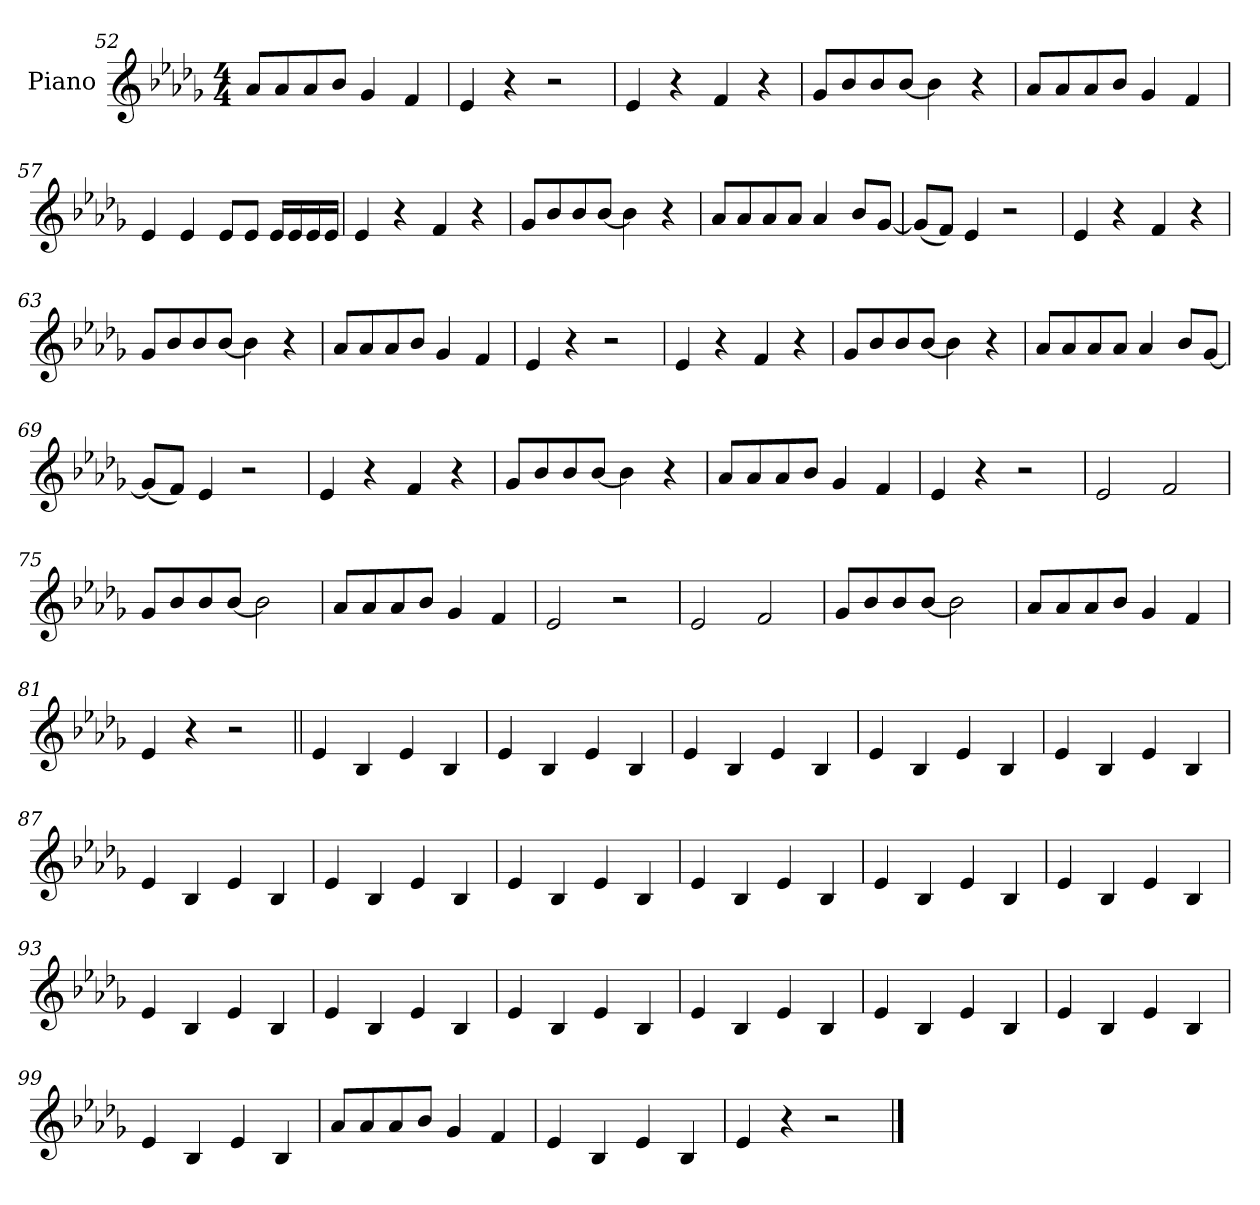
**kern
*part1
*staff1
*I"Piano
*I'Pno.
*clefG2
*k[b-e-a-d-g-]
*M4/4
=52
8a-L
8a-
8a-
8b-J
4g-
4f
=53
4e-
4r
2r
=54
4e-
4r
4f
4r
=55
8g-L
8b-
8b-
[8b-J
4b-]
4r
=56
8a-L
8a-
8a-
8b-J
4g-
4f
=57
4e-
4e-
8e-L
8e-J
16e-LL
16e-
16e-
16e-JJ
=58
4e-
4r
4f
4r
=59
8g-L
8b-
8b-
[8b-J
4b-]
4r
=60
8a-L
8a-
8a-
8a-J
4a-
8b-L
[8g-J
=61
(<8g-L]
8fJ)
4e-
2r
=62
4e-
4r
4f
4r
=63
8g-L
8b-
8b-
[8b-J
4b-]
4r
=64
8a-L
8a-
8a-
8b-J
4g-
4f
=65
4e-
4r
2r
=66
4e-
4r
4f
4r
=67
8g-L
8b-
8b-
[8b-J
4b-]
4r
=68
8a-L
8a-
8a-
8a-J
4a-
8b-L
[8g-J
=69
(<8g-L]
8fJ)
4e-
2r
=70
4e-
4r
4f
4r
=71
8g-L
8b-
8b-
[8b-J
4b-]
4r
=72
8a-L
8a-
8a-
8b-J
4g-
4f
=73
4e-
4r
2r
=74
2e-!
2f!
=75
8g-!L
8b-!
8b-!
[8b-!J
2b-!]
=76
8a-!L
8a-!
8a-!
8b-!J
4g-!
4f!
=77
2e-!
2r
=78
2e-!
2f!
=79
8g-!L
8b-!
8b-!
[8b-!J
2b-!]
=80
8a-L
8a-
8a-
8b-J
4g-
4f
=81
4e-
4r
2r
=82||
4e-!
4B-!
4e-!
4B-!
=83
4e-!
4B-!
4e-!
4B-!
=84
4e-!
4B-!
4e-!
4B-!
=85
4e-!
4B-!
4e-!
4B-!
=86
4e-!
4B-!
4e-!
4B-!
=87
4e-!
4B-!
4e-!
4B-!
=88
4e-!
4B-!
4e-!
4B-!
=89
4e-!
4B-!
4e-!
4B-!
=90
4e-!
4B-!
4e-!
4B-!
=91
4e-!
4B-!
4e-!
4B-!
=92
4e-!
4B-!
4e-!
4B-!
=93
4e-!
4B-!
4e-!
4B-!
=94
4e-!
4B-!
4e-!
4B-!
=95
4e-!
4B-!
4e-!
4B-!
=96
4e-!
4B-!
4e-!
4B-!
=97
4e-!
4B-!
4e-!
4B-!
=98
4e-!
4B-!
4e-!
4B-!
=99
4e-!
4B-!
4e-!
4B-!
=100
8a-L
8a-
8a-
8b-J
4g-
4f
=101
4e-
4B-!
4e-!
4B-!
=102
4e-!
4r
2r
==
*-
